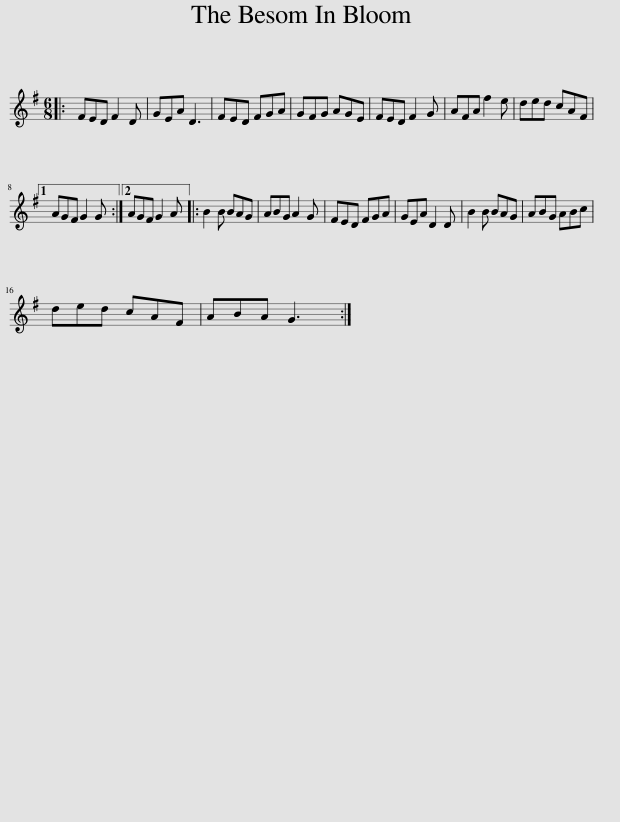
X:1
L:1/8
M:6/8
I:linebreak $
K:G
V:1 treble
V:1
|: FED F2 D | GEA D3 | FED FGA | GFG AGE | FED F2 G | %5
 AFA f2 e | ded cAF |1$ AGF G2 G :|2 AGF G2 A |: B2 B BAG | %10
 ABG A2 G | FED FGA | GEA D2 D | B2 B BAG | ABG ABc |$ %15
 ded cAF | ABA G3 :| %17
